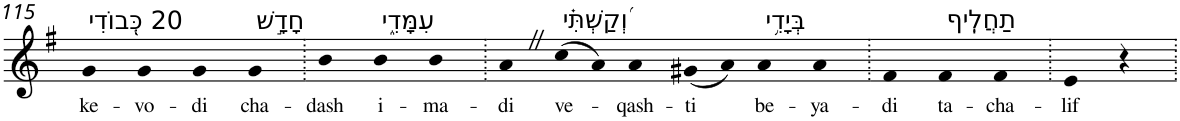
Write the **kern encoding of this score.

**kern	**text
*part1	*part1
*staff1	*staff1
*I"Piano	*
*I'Pno	*
!!LO:PB:g=z
*clefG2	*
*k[f#]	*
*G:	*
=115	=115
!LO:TX:a:t=20 כְּ֭בוֹדִי	!
!	!LO:LY:b
4g	ke-
!	!LO:LY:b
4g	-vo-
!	!LO:LY:b
4g	-di
!LO:TX:a:t=חָדָ֣שׁ	!
!	!LO:LY:b
4g	cha-
=116.	=116.
!	!LO:LY:b
4b	-dash
!LO:TX:a:t=עִמָּדִ֑י	!
!	!LO:LY:b
4b	i-
!	!LO:LY:b
4b	-ma-
=117.	=117.
!	!LO:LY:b
4aZ	-di
!LO:TX:a:t=וְ֝קַשְׁתִּ֗י	!
!	!LO:LY:b
(8cc	ve-
8a)	.
!	!LO:LY:b
4a	-qash-
!	!LO:LY:b
(8g#X	-ti
8a)	.
!LO:TX:a:t=בְּיָדִ֥י	!
!	!LO:LY:b
4a	be-
!	!LO:LY:b
4a	-ya-
=118.	=118.
!	!LO:LY:b
4f#	-di
!LO:TX:a:t=תַחֲלִֽיף	!
!	!LO:LY:b
4f#	ta-
!	!LO:LY:b
4f#	-cha-
=119.	=119.
!	!LO:LY:b
4e	-lif
4r	.
=.	=.
*-	*-
